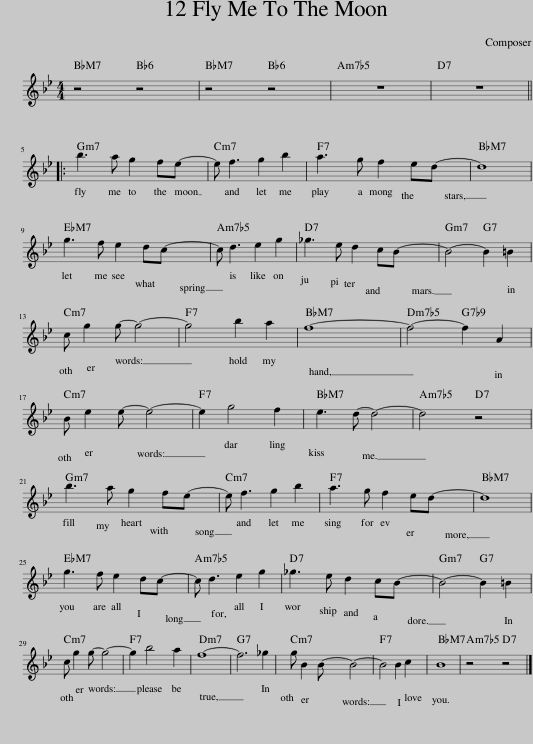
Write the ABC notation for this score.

X:1
L:1/8
M:4/4
I:linebreak $
K:Bb
V:1 treble
V:1
 z4 z4 | z4 z4 | z8 | z8 |:$ b3 a g2 fe- | %5
 e f3 g2 b2 | a3 g f2 ed- | d8 |$ g3 f e2 dc- | c d3 e2 g2 | %10
 _g3 e d2 cB- | B4- B2 =B2 |$ c g2 g- g4- | g4 b2 a2 | f8- | %15
 f4- f2 A2 |$ B e2 e- e4- | e2 g4 f2 | e3 d- d4- | d4 z4 |$ %20
 b3 a g2 fe- | e f3 g2 b2 | a3 g f2 ed- | d8 |$ g3 f e2 dc- | %25
 c d3 e2 g2 | _g3 e d2 cB- | B4- B2 =B2 |$ c g2 g- g4- | g2 b4 a2 | %30
 f8- | f6 _g2 | g B2 B- B4- | B4 B2 c2 | B8 | %35
 z4 z4 |] %36
